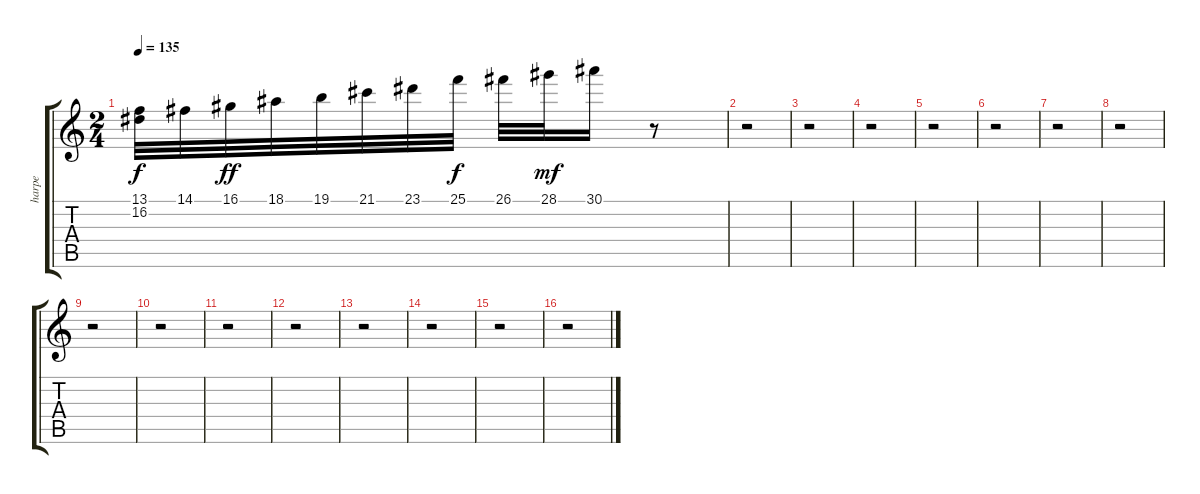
\track ("harpe" "harpe") {instrument orchestralharp}
\staff {score tabs}
\tuning (E4 B3 G3 D3 A2 E2) {hide}
\ts (2 4)
\tempo 135
\clef g2
\ks c
(13.1 16.2).32{dy f} 14.1.32 16.1.32{dy ff} 18.1.32 19.1.32 21.1.32 23.1.32 25.1.32{dy f} 26.1.32 28.1.32{dy mf} 30.1.16 r.8 |
r.2 |
r.2 |
r.2 |
r.2 |
r.2 |
r.2 |
r.2 |
r.2 |
r.2 |
r.2 |
r.2 |
r.2 |
r.2 |
r.2 |
r.2
